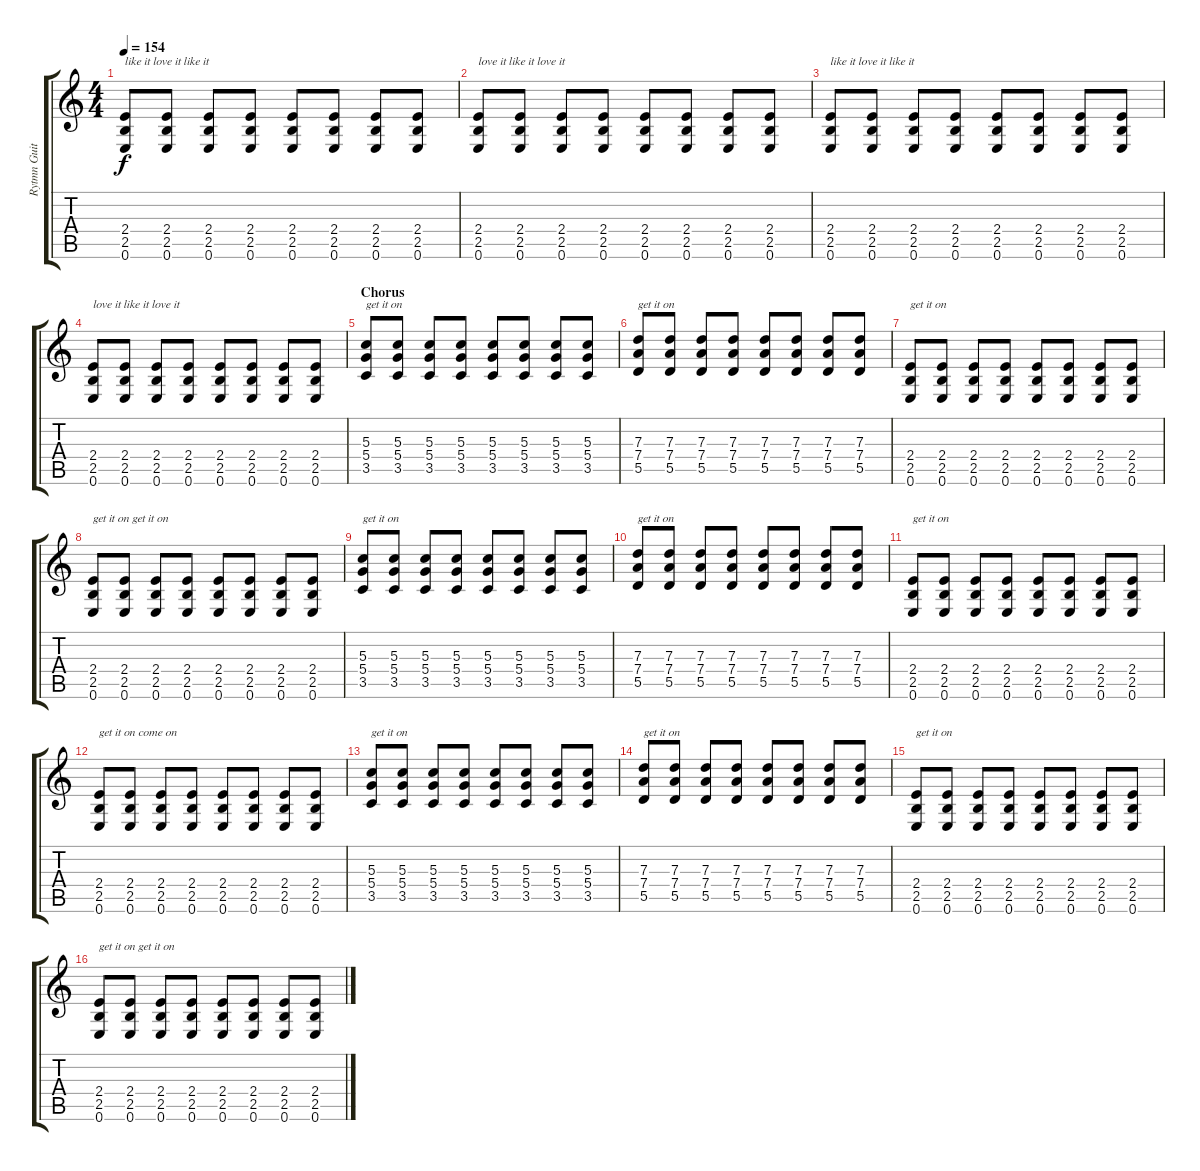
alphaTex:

\track ("Rytmn Guitar" "Rytmn Guit") {instrument distortionguitar}
\staff {score tabs}
\tuning (E4 B3 G3 D3 A2 E2) {hide}
\ts (4 4)
\tempo 154
\clef g2
\ks c
(2.4 2.5 0.6).8{txt "like it love it like it" dy f} (2.4 2.5 0.6).8 (2.4 2.5 0.6).8 (2.4 2.5 0.6).8 (2.4 2.5 0.6).8 (2.4 2.5 0.6).8 (2.4 2.5 0.6).8 (2.4 2.5 0.6).8 |
(2.4 2.5 0.6).8{txt "love it like it love it"} (2.4 2.5 0.6).8 (2.4 2.5 0.6).8 (2.4 2.5 0.6).8 (2.4 2.5 0.6).8 (2.4 2.5 0.6).8 (2.4 2.5 0.6).8 (2.4 2.5 0.6).8 |
(2.4 2.5 0.6).8{txt "like it love it like it"} (2.4 2.5 0.6).8 (2.4 2.5 0.6).8 (2.4 2.5 0.6).8 (2.4 2.5 0.6).8 (2.4 2.5 0.6).8 (2.4 2.5 0.6).8 (2.4 2.5 0.6).8 |
(2.4 2.5 0.6).8{txt "love it like it love it"} (2.4 2.5 0.6).8 (2.4 2.5 0.6).8 (2.4 2.5 0.6).8 (2.4 2.5 0.6).8 (2.4 2.5 0.6).8 (2.4 2.5 0.6).8 (2.4 2.5 0.6).8 |
\section ("" "Chorus")
(5.3 5.4 3.5).8{txt "get it on"} (5.3 5.4 3.5).8 (5.3 5.4 3.5).8 (5.3 5.4 3.5).8 (5.3 5.4 3.5).8 (5.3 5.4 3.5).8 (5.3 5.4 3.5).8 (5.3 5.4 3.5).8 |
(7.3 7.4 5.5).8{txt "get it on"} (7.3 7.4 5.5).8 (7.3 7.4 5.5).8 (7.3 7.4 5.5).8 (7.3 7.4 5.5).8 (7.3 7.4 5.5).8 (7.3 7.4 5.5).8 (7.3 7.4 5.5).8 |
(2.4 2.5 0.6).8{txt "get it on "} (2.4 2.5 0.6).8 (2.4 2.5 0.6).8 (2.4 2.5 0.6).8 (2.4 2.5 0.6).8 (2.4 2.5 0.6).8 (2.4 2.5 0.6).8 (2.4 2.5 0.6).8 |
(2.4 2.5 0.6).8{txt "get it on get it on"} (2.4 2.5 0.6).8 (2.4 2.5 0.6).8 (2.4 2.5 0.6).8 (2.4 2.5 0.6).8 (2.4 2.5 0.6).8 (2.4 2.5 0.6).8 (2.4 2.5 0.6).8 |
(5.3 5.4 3.5).8{txt "get it on"} (5.3 5.4 3.5).8 (5.3 5.4 3.5).8 (5.3 5.4 3.5).8 (5.3 5.4 3.5).8 (5.3 5.4 3.5).8 (5.3 5.4 3.5).8 (5.3 5.4 3.5).8 |
(7.3 7.4 5.5).8{txt "get it on"} (7.3 7.4 5.5).8 (7.3 7.4 5.5).8 (7.3 7.4 5.5).8 (7.3 7.4 5.5).8 (7.3 7.4 5.5).8 (7.3 7.4 5.5).8 (7.3 7.4 5.5).8 |
(2.4 2.5 0.6).8{txt "get it on "} (2.4 2.5 0.6).8 (2.4 2.5 0.6).8 (2.4 2.5 0.6).8 (2.4 2.5 0.6).8 (2.4 2.5 0.6).8 (2.4 2.5 0.6).8 (2.4 2.5 0.6).8 |
(2.4 2.5 0.6).8{txt "get it on come on"} (2.4 2.5 0.6).8 (2.4 2.5 0.6).8 (2.4 2.5 0.6).8 (2.4 2.5 0.6).8 (2.4 2.5 0.6).8 (2.4 2.5 0.6).8 (2.4 2.5 0.6).8 |
(5.3 5.4 3.5).8{txt "get it on"} (5.3 5.4 3.5).8 (5.3 5.4 3.5).8 (5.3 5.4 3.5).8 (5.3 5.4 3.5).8 (5.3 5.4 3.5).8 (5.3 5.4 3.5).8 (5.3 5.4 3.5).8 |
(7.3 7.4 5.5).8{txt "get it on"} (7.3 7.4 5.5).8 (7.3 7.4 5.5).8 (7.3 7.4 5.5).8 (7.3 7.4 5.5).8 (7.3 7.4 5.5).8 (7.3 7.4 5.5).8 (7.3 7.4 5.5).8 |
(2.4 2.5 0.6).8{txt "get it on "} (2.4 2.5 0.6).8 (2.4 2.5 0.6).8 (2.4 2.5 0.6).8 (2.4 2.5 0.6).8 (2.4 2.5 0.6).8 (2.4 2.5 0.6).8 (2.4 2.5 0.6).8 |
(2.4 2.5 0.6).8{txt "get it on get it on"} (2.4 2.5 0.6).8 (2.4 2.5 0.6).8 (2.4 2.5 0.6).8 (2.4 2.5 0.6).8 (2.4 2.5 0.6).8 (2.4 2.5 0.6).8 (2.4 2.5 0.6).8
